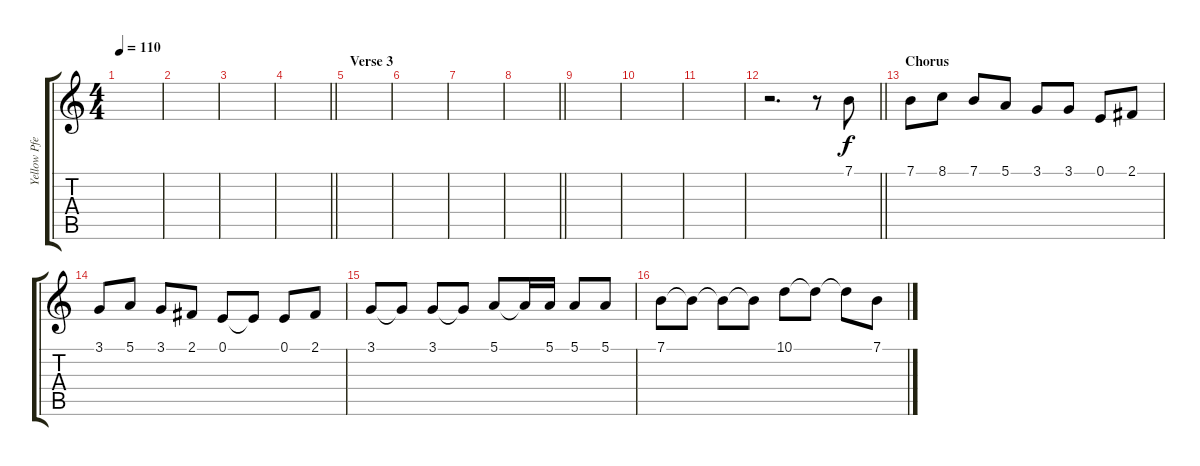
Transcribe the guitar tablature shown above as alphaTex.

\track ("Yellow Pfeiffer" "Yellow Pfe") {instrument bagpipe}
\staff {score tabs}
\tuning (E4 B3 G3 D3 A2 E2) {hide}
\ts (4 4)
\tempo 110
\clef g2
\ks c
|
|
|
\barLineRight lightlight
|
\section ("" "Verse 3")
|
|
|
\barLineRight lightlight
|
|
|
|
\barLineRight lightlight
r.2{d} r.8 7.1.8 |
\section ("" "Chorus")
7.1.8 8.1.8 7.1.8 5.1.8 3.1.8 3.1.8 0.1.8 2.1.8 |
3.1.8 5.1.8 3.1.8 2.1.8 0.1.8 0.1{t}.8 0.1.8 2.1.8 |
3.1.8 3.1{t}.8 3.1.8 3.1{t}.8 5.1.8 5.1{t}.16 5.1.16 5.1.8 5.1.8 |
7.1.8 7.1{t}.8 7.1{t}.8 7.1{t}.8 10.1.8 10.1{t}.8 10.1{t}.8 7.1.8
